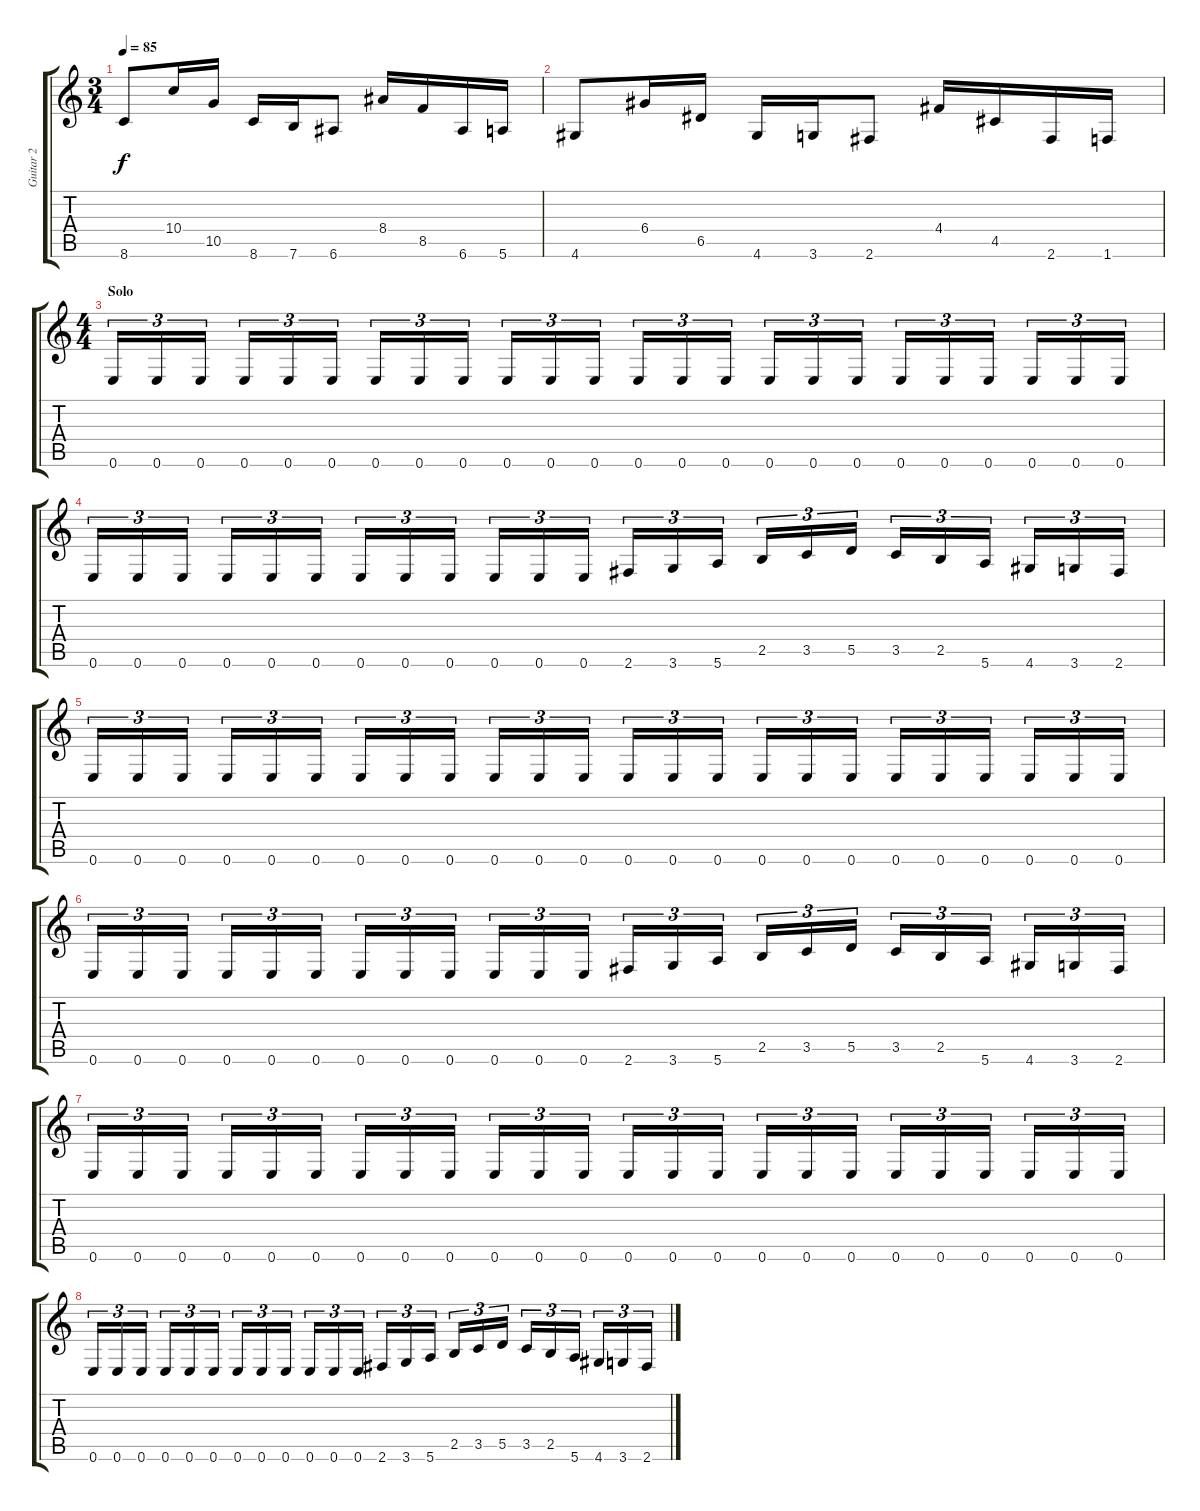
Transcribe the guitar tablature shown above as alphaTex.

\track ("Guitar 2" "Guitar 2") {instrument distortionguitar}
\staff {score tabs}
\tuning (E4 B3 G3 D3 A2 E2) {hide}
\ts (3 4)
\tempo 85
\clef g2
\ks c
8.6.8{dy f} 10.4.16 10.5.16 8.6.16 7.6.16 6.6.8 8.4.16 8.5.16 6.6.16 5.6.16 |
4.6.8 6.4.16 6.5.16 4.6.16 3.6.16 2.6.8 4.4.16 4.5.16 2.6.16 1.6.16 |
\ts (4 4)
\section ("" "Solo")
0.6.16{tu (3 2)} 0.6.16{tu (3 2)} 0.6.16{tu (3 2)} 0.6.16{tu (3 2)} 0.6.16{tu (3 2)} 0.6.16{tu (3 2)} 0.6.16{tu (3 2)} 0.6.16{tu (3 2)} 0.6.16{tu (3 2)} 0.6.16{tu (3 2)} 0.6.16{tu (3 2)} 0.6.16{tu (3 2)} 0.6.16{tu (3 2)} 0.6.16{tu (3 2)} 0.6.16{tu (3 2)} 0.6.16{tu (3 2)} 0.6.16{tu (3 2)} 0.6.16{tu (3 2)} 0.6.16{tu (3 2)} 0.6.16{tu (3 2)} 0.6.16{tu (3 2)} 0.6.16{tu (3 2)} 0.6.16{tu (3 2)} 0.6.16{tu (3 2)} |
0.6.16{tu (3 2)} 0.6.16{tu (3 2)} 0.6.16{tu (3 2)} 0.6.16{tu (3 2)} 0.6.16{tu (3 2)} 0.6.16{tu (3 2)} 0.6.16{tu (3 2)} 0.6.16{tu (3 2)} 0.6.16{tu (3 2)} 0.6.16{tu (3 2)} 0.6.16{tu (3 2)} 0.6.16{tu (3 2)} 2.6.16{tu (3 2)} 3.6.16{tu (3 2)} 5.6.16{tu (3 2)} 2.5.16{tu (3 2)} 3.5.16{tu (3 2)} 5.5.16{tu (3 2)} 3.5.16{tu (3 2)} 2.5.16{tu (3 2)} 5.6.16{tu (3 2)} 4.6.16{tu (3 2)} 3.6.16{tu (3 2)} 2.6.16{tu (3 2)} |
0.6.16{tu (3 2)} 0.6.16{tu (3 2)} 0.6.16{tu (3 2)} 0.6.16{tu (3 2)} 0.6.16{tu (3 2)} 0.6.16{tu (3 2)} 0.6.16{tu (3 2)} 0.6.16{tu (3 2)} 0.6.16{tu (3 2)} 0.6.16{tu (3 2)} 0.6.16{tu (3 2)} 0.6.16{tu (3 2)} 0.6.16{tu (3 2)} 0.6.16{tu (3 2)} 0.6.16{tu (3 2)} 0.6.16{tu (3 2)} 0.6.16{tu (3 2)} 0.6.16{tu (3 2)} 0.6.16{tu (3 2)} 0.6.16{tu (3 2)} 0.6.16{tu (3 2)} 0.6.16{tu (3 2)} 0.6.16{tu (3 2)} 0.6.16{tu (3 2)} |
0.6.16{tu (3 2)} 0.6.16{tu (3 2)} 0.6.16{tu (3 2)} 0.6.16{tu (3 2)} 0.6.16{tu (3 2)} 0.6.16{tu (3 2)} 0.6.16{tu (3 2)} 0.6.16{tu (3 2)} 0.6.16{tu (3 2)} 0.6.16{tu (3 2)} 0.6.16{tu (3 2)} 0.6.16{tu (3 2)} 2.6.16{tu (3 2)} 3.6.16{tu (3 2)} 5.6.16{tu (3 2)} 2.5.16{tu (3 2)} 3.5.16{tu (3 2)} 5.5.16{tu (3 2)} 3.5.16{tu (3 2)} 2.5.16{tu (3 2)} 5.6.16{tu (3 2)} 4.6.16{tu (3 2)} 3.6.16{tu (3 2)} 2.6.16{tu (3 2)} |
0.6.16{tu (3 2)} 0.6.16{tu (3 2)} 0.6.16{tu (3 2)} 0.6.16{tu (3 2)} 0.6.16{tu (3 2)} 0.6.16{tu (3 2)} 0.6.16{tu (3 2)} 0.6.16{tu (3 2)} 0.6.16{tu (3 2)} 0.6.16{tu (3 2)} 0.6.16{tu (3 2)} 0.6.16{tu (3 2)} 0.6.16{tu (3 2)} 0.6.16{tu (3 2)} 0.6.16{tu (3 2)} 0.6.16{tu (3 2)} 0.6.16{tu (3 2)} 0.6.16{tu (3 2)} 0.6.16{tu (3 2)} 0.6.16{tu (3 2)} 0.6.16{tu (3 2)} 0.6.16{tu (3 2)} 0.6.16{tu (3 2)} 0.6.16{tu (3 2)} |
0.6.16{tu (3 2)} 0.6.16{tu (3 2)} 0.6.16{tu (3 2)} 0.6.16{tu (3 2)} 0.6.16{tu (3 2)} 0.6.16{tu (3 2)} 0.6.16{tu (3 2)} 0.6.16{tu (3 2)} 0.6.16{tu (3 2)} 0.6.16{tu (3 2)} 0.6.16{tu (3 2)} 0.6.16{tu (3 2)} 2.6.16{tu (3 2)} 3.6.16{tu (3 2)} 5.6.16{tu (3 2)} 2.5.16{tu (3 2)} 3.5.16{tu (3 2)} 5.5.16{tu (3 2)} 3.5.16{tu (3 2)} 2.5.16{tu (3 2)} 5.6.16{tu (3 2)} 4.6.16{tu (3 2)} 3.6.16{tu (3 2)} 2.6.16{tu (3 2)}
